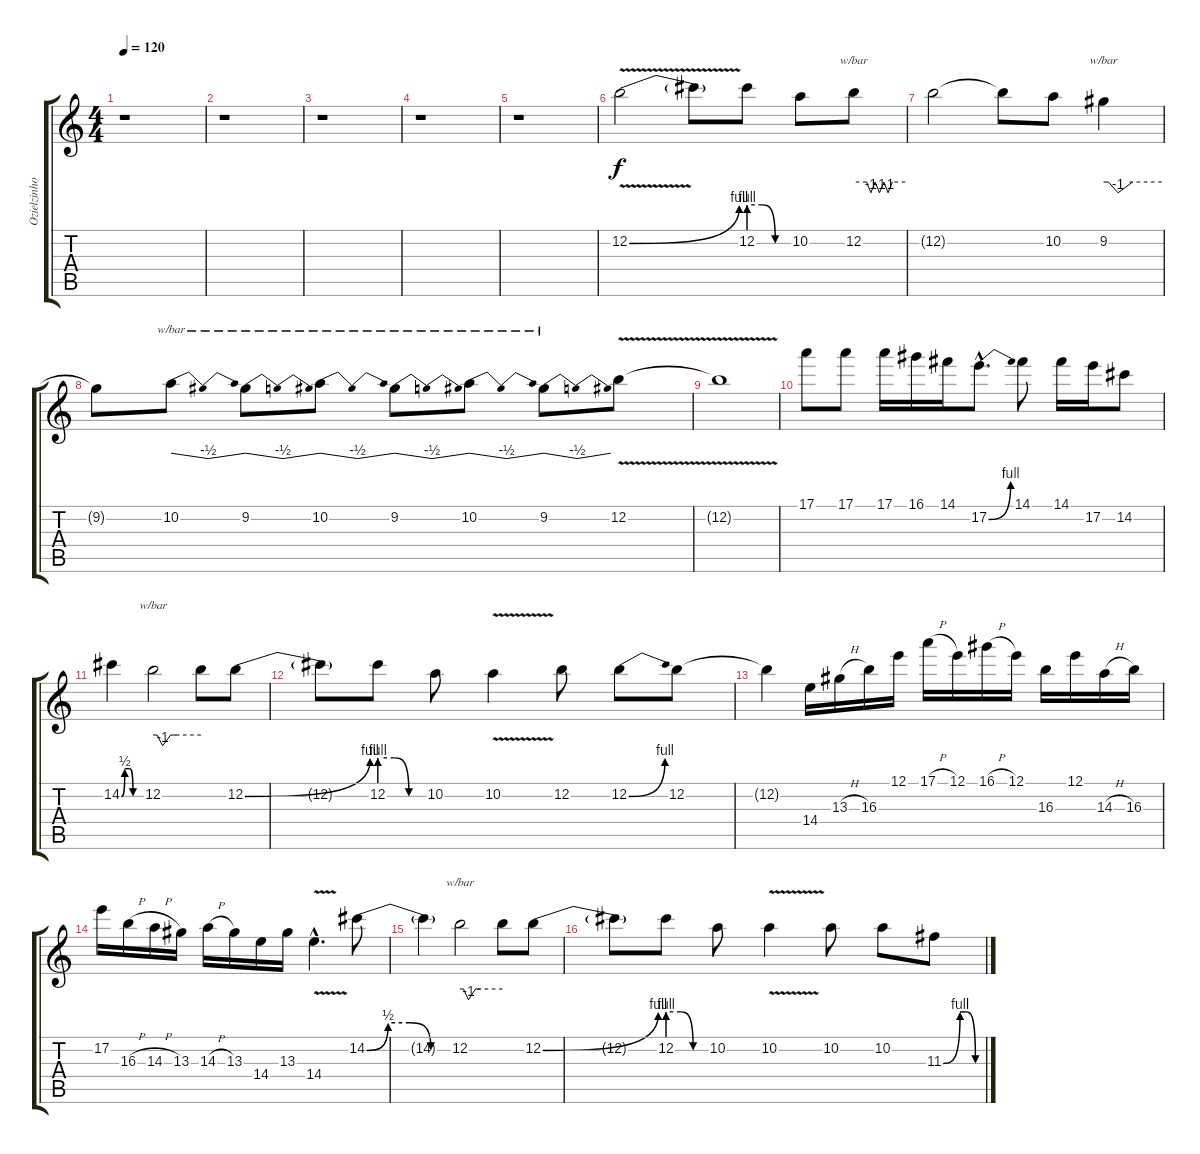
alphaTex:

\track ("Ozielzinho" "Ozielzinho") {instrument overdrivenguitar}
\staff {score tabs}
\tuning (E4 B3 G3 D3 A2 E2) {hide}
\ts (4 4)
\tempo 120
\clef g2
\ks c
r.1{dy f instrument overdrivenguitar} |
r.1 |
r.1 |
r.1 |
r.1 |
12.2{be (bend 0 0 60 4) v}.2 12.2{t}.8 12.2{be (custom 0 4 20 4 40 0 60 0)}.8 10.2.8 12.2.8{tbe (custom default 0 0 15 0 20 -4 25 0 30 -4 35 0 40 -4 45 0 60 0)} |
12.2{t}.2 12.2{t}.8 10.2.8 9.2.4{tbe (custom default 0 0 5 0 15 -4 30 0 60 0)} |
9.2{t}.8 10.2.8{tbe (dip default 0 0 30 -2 60 0)} 9.2.8{tbe (dip default 0 0 30 -2 60 0)} 10.2.8{tbe (dip default 0 0 30 -2 60 0)} 9.2.8{tbe (dip default 0 0 30 -2 60 0)} 10.2.8{tbe (dip default 0 0 30 -2 60 0)} 9.2.8{tbe (dip default 0 0 30 -2 60 0)} 12.2{v}.8 |
12.2{t}.1 |
17.1.8 17.1.8 17.1.16 16.1.16 14.1.16 17.2{be (bend 0 0 60 4) hac}.8{d} 14.1.8 14.1.16 17.2.16 14.2.8 |
14.2{be (custom 0 0 10 2 25 2 35 0 60 0)}.4 12.2.2{tbe (custom default 0 0 5 0 12 -4 22 0 29 0 60 0)} 12.2{t}.8 12.2{be (bend 0 0 60 4)}.8 |
12.2{t}.8 12.2{be (custom 0 4 20 4 40 0 60 0)}.8 10.2.8 10.2{v}.4 12.2.8 12.2{be (bend 0 0 60 4)}.8 12.2.8 |
12.2{t}.4 14.4.16 13.3{h}.16 16.3.16 12.1.16 17.1{h}.16 12.1.16 16.1{h}.16 12.1.16 16.3.16 12.1.16 14.3{h}.16 16.3.16 |
17.2.16 16.3{h}.16 14.3{h}.16 13.3.16 14.3{h}.16 13.3.16 14.4.16 13.3.16 14.4{v hac}.4{d} 14.2{be (custom 0 0 15 2 30 2 45 0 60 0)}.8 |
14.2{t}.4 12.2.2{tbe (custom default 0 0 5 0 12 -4 22 0 29 0 60 0)} 12.2{t}.8 12.2{be (bend 0 0 60 4)}.8 |
12.2{t}.8 12.2{be (custom 0 4 20 4 40 0 60 0)}.8 10.2.8 10.2{v}.4 10.2.8 10.2.8 11.3{be (custom 0 0 26 4 35 4 50 0 60 0)}.8
